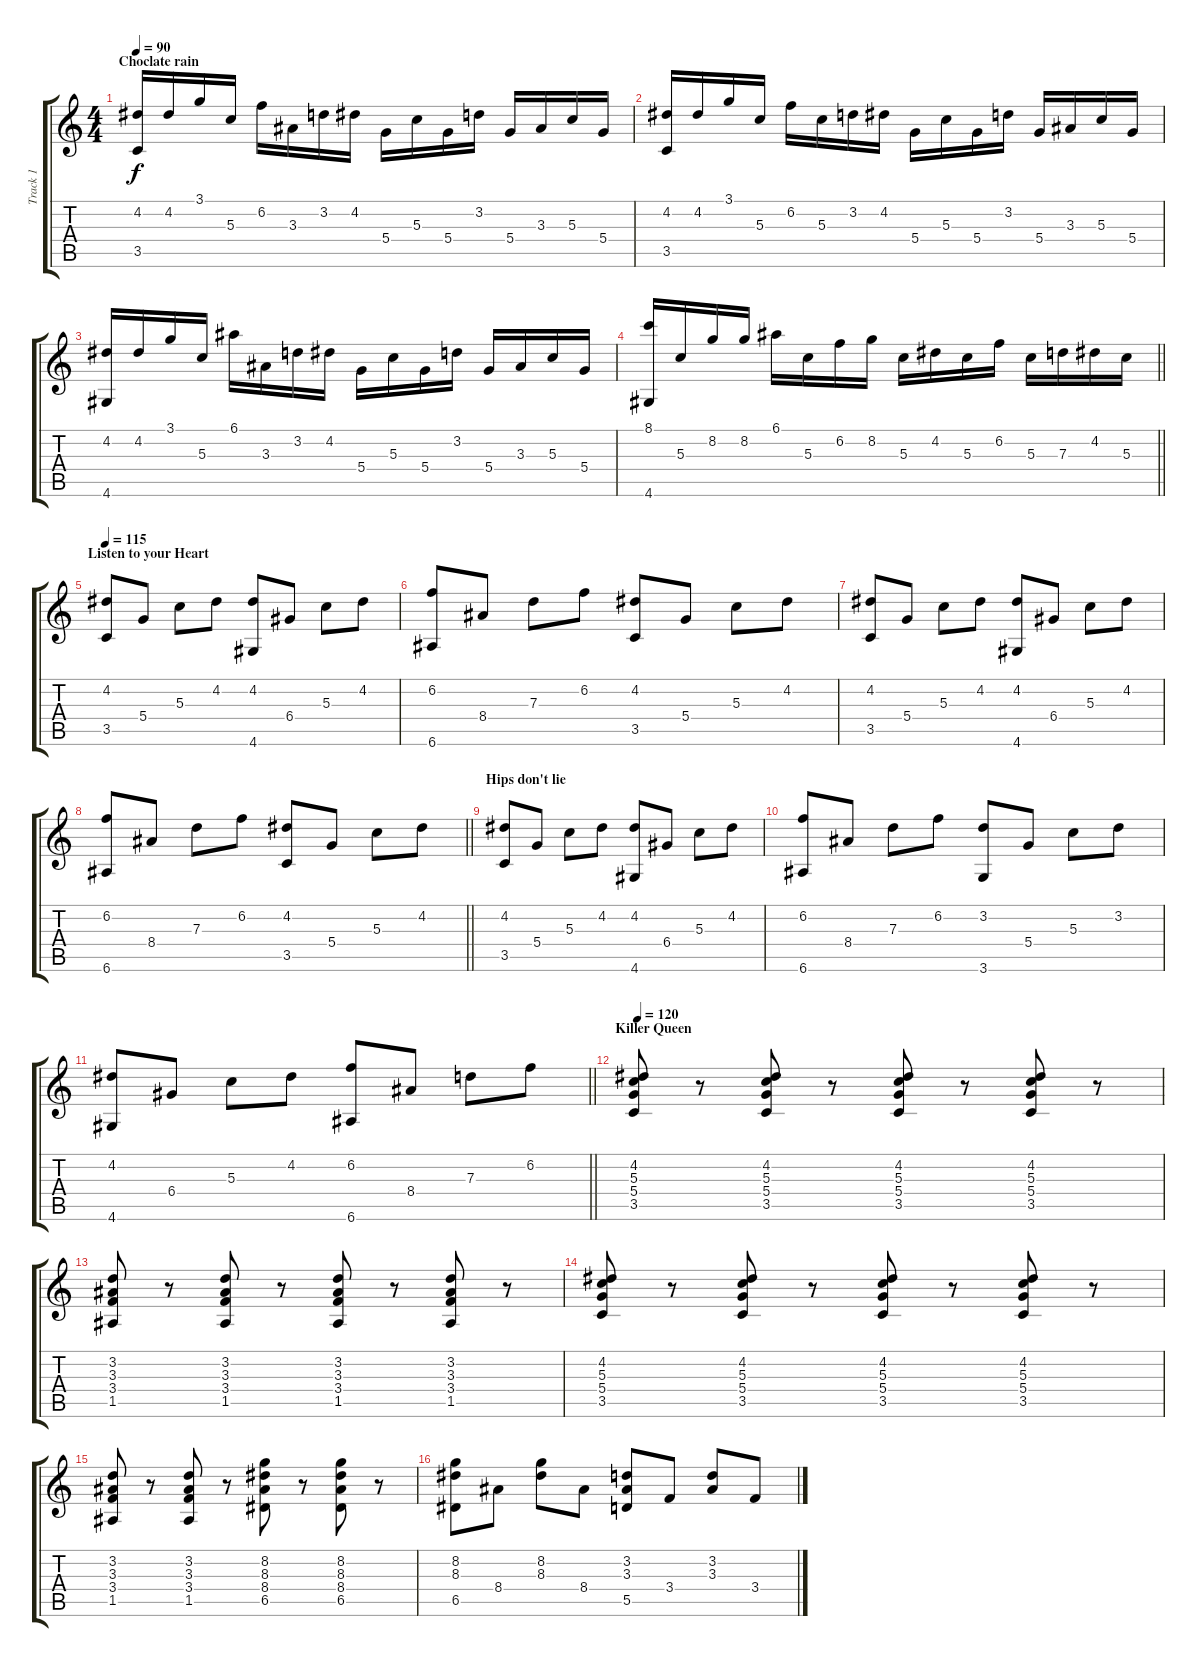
\track ("Track 1" "Track 1") {instrument acousticguitarsteel}
\staff {score tabs}
\tuning (E4 B3 G3 D3 A2 E2) {hide}
\ts (4 4)
\section ("" "Choclate rain")
\tempo 90
\clef g2
\ks c
(4.2 3.5).16{dy f} 4.2.16 3.1.16 5.3.16 6.2.16 3.3.16 3.2.16 4.2.16 5.4.16 5.3.16 5.4.16 3.2.16 5.4.16 3.3.16 5.3.16 5.4.16 |
(4.2 3.5).16 4.2.16 3.1.16 5.3.16 6.2.16 5.3.16 3.2.16 4.2.16 5.4.16 5.3.16 5.4.16 3.2.16 5.4.16 3.3.16 5.3.16 5.4.16 |
(4.2 4.6).16 4.2.16 3.1.16 5.3.16 6.1.16 3.3.16 3.2.16 4.2.16 5.4.16 5.3.16 5.4.16 3.2.16 5.4.16 3.3.16 5.3.16 5.4.16 |
\barLineRight lightlight
(8.1 4.6).16 5.3.16 8.2.16 8.2.16 6.1.16 5.3.16 6.2.16 8.2.16 5.3.16 4.2.16 5.3.16 6.2.16 5.3.16 7.3.16 4.2.16 5.3.16 |
\section ("" "Listen to your Heart")
\tempo 115
(4.2 3.5).8 5.4.8 5.3.8 4.2.8 (4.2 4.6).8 6.4.8 5.3.8 4.2.8 |
(6.2 6.6).8 8.4.8 7.3.8 6.2.8 (4.2 3.5).8 5.4.8 5.3.8 4.2.8 |
(4.2 3.5).8 5.4.8 5.3.8 4.2.8 (4.2 4.6).8 6.4.8 5.3.8 4.2.8 |
\barLineRight lightlight
(6.2 6.6).8 8.4.8 7.3.8 6.2.8 (4.2 3.5).8 5.4.8 5.3.8 4.2.8 |
\section ("" "Hips don't lie")
(4.2 3.5).8 5.4.8 5.3.8 4.2.8 (4.2 4.6).8 6.4.8 5.3.8 4.2.8 |
(6.2 6.6).8 8.4.8 7.3.8 6.2.8 (3.2 3.6).8 5.4.8 5.3.8 3.2.8 |
\barLineRight lightlight
(4.2 4.6).8 6.4.8 5.3.8 4.2.8 (6.2 6.6).8 8.4.8 7.3.8 6.2.8 |
\section ("" "Killer Queen")
\tempo 120
(4.2 5.3 5.4 3.5).8 r.8 (4.2 5.3 5.4 3.5).8 r.8 (4.2 5.3 5.4 3.5).8 r.8 (4.2 5.3 5.4 3.5).8 r.8 |
(3.2 3.3 3.4 1.5).8 r.8 (3.2 3.3 3.4 1.5).8 r.8 (3.2 3.3 3.4 1.5).8 r.8 (3.2 3.3 3.4 1.5).8 r.8 |
(4.2 5.3 5.4 3.5).8 r.8 (4.2 5.3 5.4 3.5).8 r.8 (4.2 5.3 5.4 3.5).8 r.8 (4.2 5.3 5.4 3.5).8 r.8 |
(3.2 3.3 3.4 1.5).8 r.8 (3.2 3.3 3.4 1.5).8 r.8 (8.2 8.3 8.4 6.5).8 r.8 (8.2 8.3 8.4 6.5).8 r.8 |
(8.2 8.3 6.5).8 8.4.8 (8.2 8.3).8 8.4.8 (3.2 3.3 5.5).8 3.4.8 (3.2 3.3).8 3.4.8
